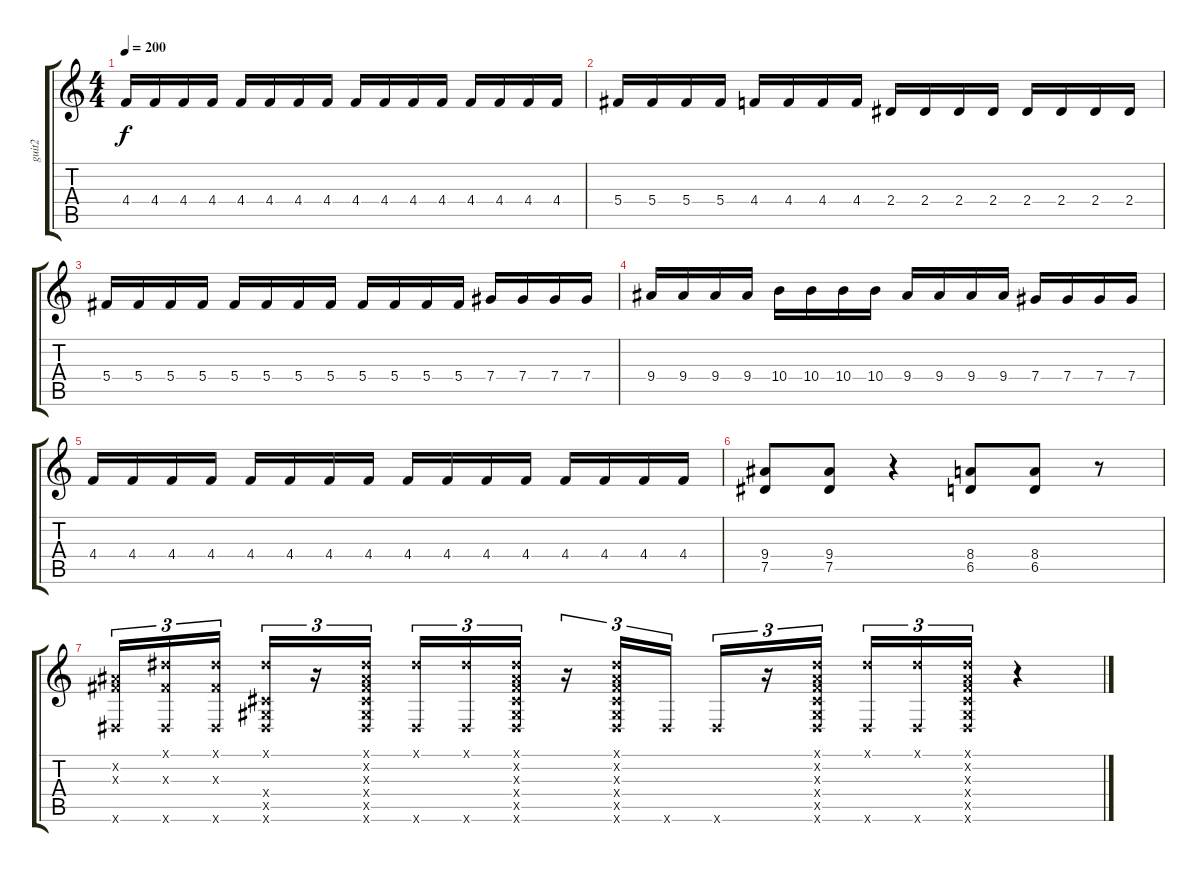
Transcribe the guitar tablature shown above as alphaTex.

\track ("guit2" "guit2") {instrument distortionguitar}
\staff {score tabs}
\tuning (Eb4 Bb3 Gb3 Db3 Ab2 Eb2) {hide}
\ts (4 4)
\tempo 200
\clef g2
\ks c
4.4.16{dy f} 4.4.16 4.4.16 4.4.16 4.4.16 4.4.16 4.4.16 4.4.16 4.4.16 4.4.16 4.4.16 4.4.16 4.4.16 4.4.16 4.4.16 4.4.16 |
5.4.16 5.4.16 5.4.16 5.4.16 4.4.16 4.4.16 4.4.16 4.4.16 2.4.16 2.4.16 2.4.16 2.4.16 2.4.16 2.4.16 2.4.16 2.4.16 |
5.4.16 5.4.16 5.4.16 5.4.16 5.4.16 5.4.16 5.4.16 5.4.16 5.4.16 5.4.16 5.4.16 5.4.16 7.4.16 7.4.16 7.4.16 7.4.16 |
9.4.16 9.4.16 9.4.16 9.4.16 10.4.16 10.4.16 10.4.16 10.4.16 9.4.16 9.4.16 9.4.16 9.4.16 7.4.16 7.4.16 7.4.16 7.4.16 |
4.4.16 4.4.16 4.4.16 4.4.16 4.4.16 4.4.16 4.4.16 4.4.16 4.4.16 4.4.16 4.4.16 4.4.16 4.4.16 4.4.16 4.4.16 4.4.16 |
(9.4 7.5).8 (9.4 7.5).8 r.4 (8.4 6.5).8 (8.4 6.5).8 r.8 |
(0.2{x} 0.3{x} 0.6{x}).16{tu (3 2)} (0.1{x} 0.3{x} 0.6{x}).16{tu (3 2)} (0.1{x} 0.3{x} 0.6{x}).16{tu (3 2) beam splitsecondary} (0.1{x} 0.4{x} 0.5{x} 0.6{x}).16{tu (3 2)} r.16{tu (3 2)} (0.1{x} 0.2{x} 0.3{x} 0.4{x} 0.5{x} 0.6{x}).16{tu (3 2)} (0.1{x} 0.6{x}).16{tu (3 2)} (0.1{x} 0.6{x}).16{tu (3 2)} (0.1{x} 0.2{x} 0.3{x} 0.4{x} 0.5{x} 0.6{x}).16{tu (3 2)} r.16{tu (3 2)} (0.1{x} 0.2{x} 0.3{x} 0.4{x} 0.5{x} 0.6{x}).16{tu (3 2)} 0.6{x}.16{tu (3 2)} 0.6{x}.16{tu (3 2)} r.16{tu (3 2)} (0.1{x} 0.2{x} 0.3{x} 0.4{x} 0.5{x} 0.6{x}).16{tu (3 2) beam splitsecondary} (0.1{x} 0.6{x}).16{tu (3 2)} (0.1{x} 0.6{x}).16{tu (3 2)} (0.1{x} 0.2{x} 0.3{x} 0.4{x} 0.5{x} 0.6{x}).16{tu (3 2)} r.4
